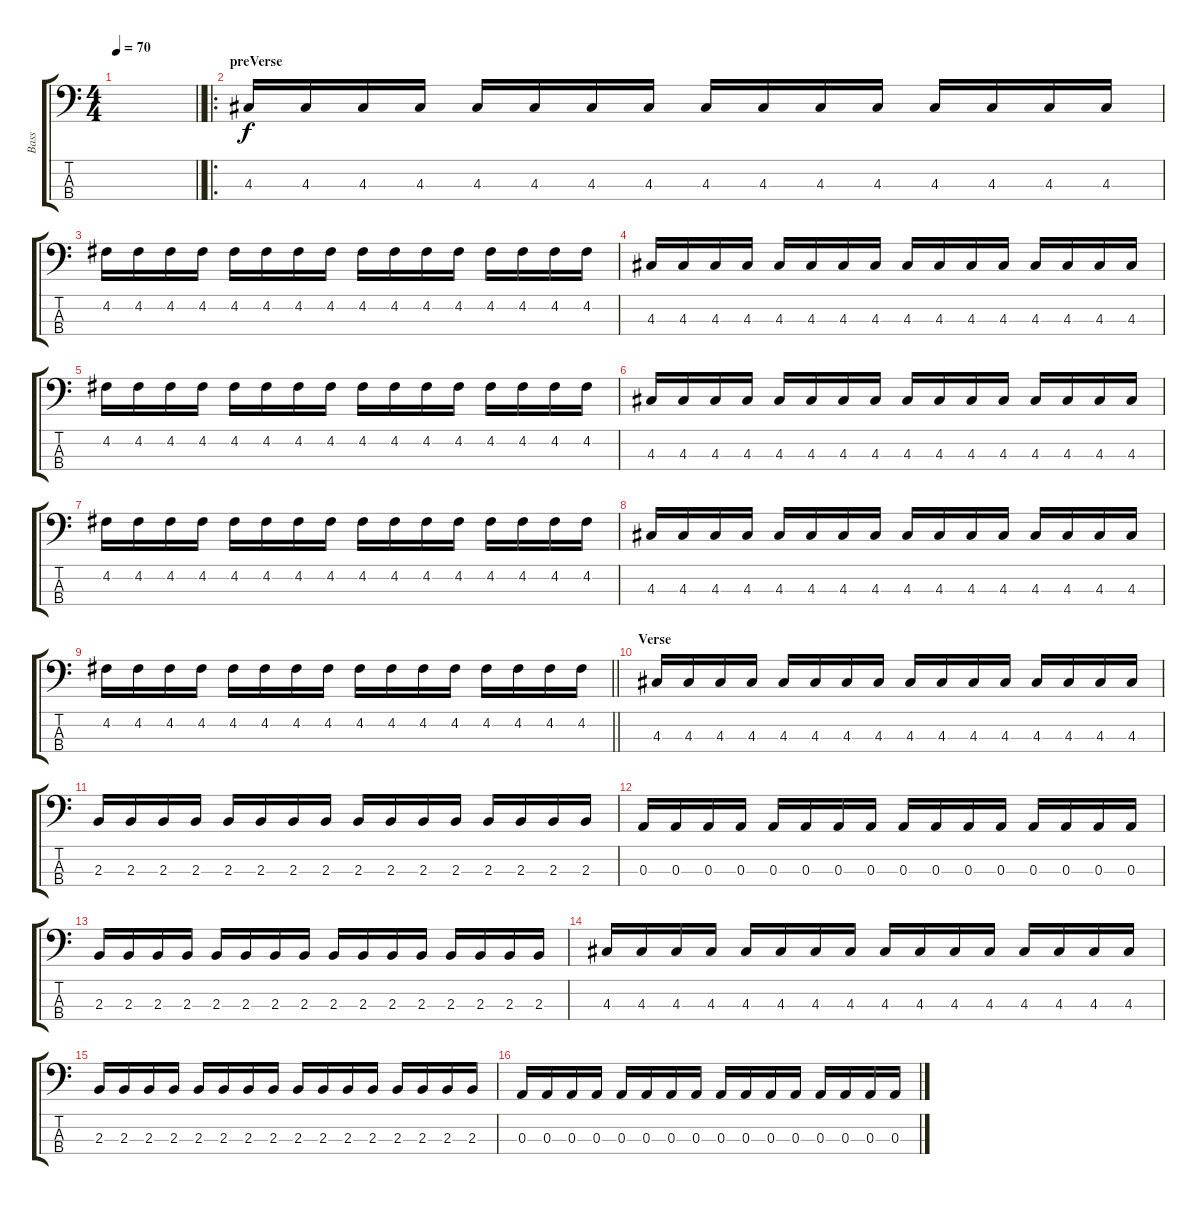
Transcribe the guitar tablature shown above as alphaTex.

\track ("Bass" "Bass") {instrument electricbassfinger}
\staff {score tabs}
\tuning (G2 D2 A1 E1) {hide}
\ts (4 4)
\tempo 70
\clef f4
\barLineRight lightlight
\ks c
|
\ro
\section ("" "preVerse")
4.3.16 4.3.16 4.3.16 4.3.16 4.3.16 4.3.16 4.3.16 4.3.16 4.3.16 4.3.16 4.3.16 4.3.16 4.3.16 4.3.16 4.3.16 4.3.16 |
4.2.16 4.2.16 4.2.16 4.2.16 4.2.16 4.2.16 4.2.16 4.2.16 4.2.16 4.2.16 4.2.16 4.2.16 4.2.16 4.2.16 4.2.16 4.2.16 |
4.3.16 4.3.16 4.3.16 4.3.16 4.3.16 4.3.16 4.3.16 4.3.16 4.3.16 4.3.16 4.3.16 4.3.16 4.3.16 4.3.16 4.3.16 4.3.16 |
4.2.16 4.2.16 4.2.16 4.2.16 4.2.16 4.2.16 4.2.16 4.2.16 4.2.16 4.2.16 4.2.16 4.2.16 4.2.16 4.2.16 4.2.16 4.2.16 |
4.3.16 4.3.16 4.3.16 4.3.16 4.3.16 4.3.16 4.3.16 4.3.16 4.3.16 4.3.16 4.3.16 4.3.16 4.3.16 4.3.16 4.3.16 4.3.16 |
4.2.16 4.2.16 4.2.16 4.2.16 4.2.16 4.2.16 4.2.16 4.2.16 4.2.16 4.2.16 4.2.16 4.2.16 4.2.16 4.2.16 4.2.16 4.2.16 |
4.3.16 4.3.16 4.3.16 4.3.16 4.3.16 4.3.16 4.3.16 4.3.16 4.3.16 4.3.16 4.3.16 4.3.16 4.3.16 4.3.16 4.3.16 4.3.16 |
\barLineRight lightlight
4.2.16 4.2.16 4.2.16 4.2.16 4.2.16 4.2.16 4.2.16 4.2.16 4.2.16 4.2.16 4.2.16 4.2.16 4.2.16 4.2.16 4.2.16 4.2.16 |
\section ("" "Verse")
4.3.16 4.3.16 4.3.16 4.3.16 4.3.16 4.3.16 4.3.16 4.3.16 4.3.16 4.3.16 4.3.16 4.3.16 4.3.16 4.3.16 4.3.16 4.3.16 |
2.3.16 2.3.16 2.3.16 2.3.16 2.3.16 2.3.16 2.3.16 2.3.16 2.3.16 2.3.16 2.3.16 2.3.16 2.3.16 2.3.16 2.3.16 2.3.16 |
0.3.16 0.3.16 0.3.16 0.3.16 0.3.16 0.3.16 0.3.16 0.3.16 0.3.16 0.3.16 0.3.16 0.3.16 0.3.16 0.3.16 0.3.16 0.3.16 |
2.3.16 2.3.16 2.3.16 2.3.16 2.3.16 2.3.16 2.3.16 2.3.16 2.3.16 2.3.16 2.3.16 2.3.16 2.3.16 2.3.16 2.3.16 2.3.16 |
4.3.16 4.3.16 4.3.16 4.3.16 4.3.16 4.3.16 4.3.16 4.3.16 4.3.16 4.3.16 4.3.16 4.3.16 4.3.16 4.3.16 4.3.16 4.3.16 |
2.3.16 2.3.16 2.3.16 2.3.16 2.3.16 2.3.16 2.3.16 2.3.16 2.3.16 2.3.16 2.3.16 2.3.16 2.3.16 2.3.16 2.3.16 2.3.16 |
0.3.16 0.3.16 0.3.16 0.3.16 0.3.16 0.3.16 0.3.16 0.3.16 0.3.16 0.3.16 0.3.16 0.3.16 0.3.16 0.3.16 0.3.16 0.3.16
